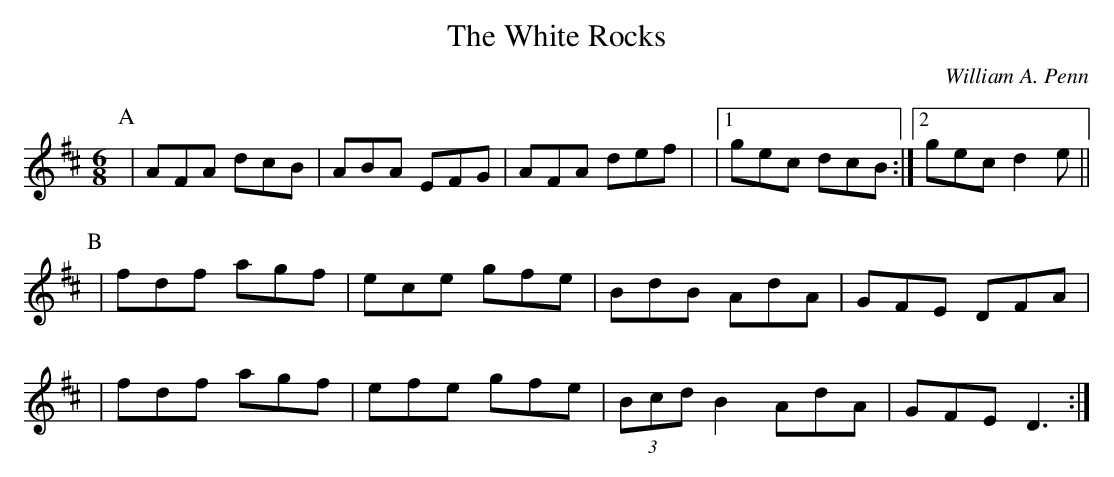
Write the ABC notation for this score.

X:1
T:The White Rocks
M:6/8
C: William A. Penn
P:
K:D
[L:1/8][P:A]| AFA dcB | ABA EFG | AFA def |\
 |1 gec dcB:|2 gec d2 e ||
 [P:B] | fdf agf |ece gfe |\
BdB AdA | GFE DFA |
| fdf agf | efe gfe  |\
 (3Bcd B2 AdA | GFE D3 :|
